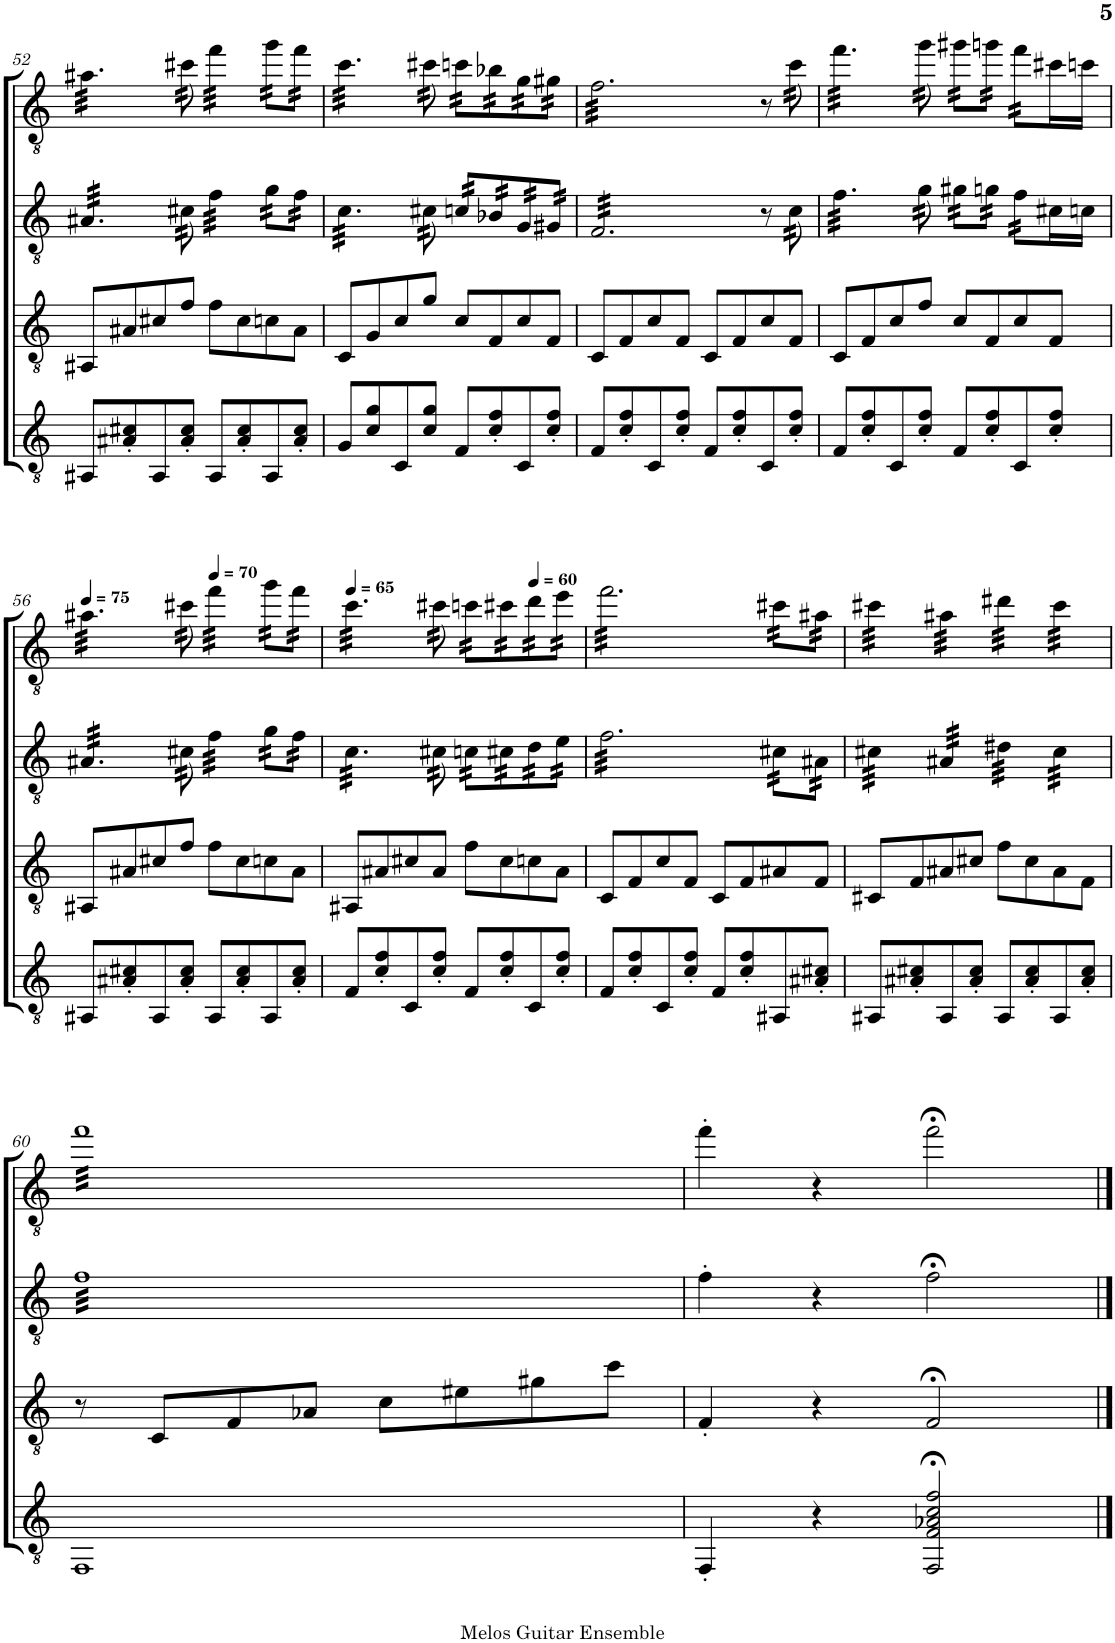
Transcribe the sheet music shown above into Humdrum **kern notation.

**kern	**kern	**kern	**kern
*part4	*part3	*part2	*part1
*staff4	*staff3	*staff2	*staff1
*I"Gt-4	*I"Gt-3	*I"Gt-2	*I"Gt-1
!!LO:PB:g=z
*clefGv2	*clefGv2	*clefGv2	*clefGv2
*k[]	*k[]	*k[]	*k[]
*M4/4	*M4/4	*M4/4	*M4/4
=52	=52	=52	=52
*	*	*tremolo	*
*	*	*	*tremolo
8AA#X/L	8AA#X/L	32A#X/LLL	32a#X\LLL
.	.	32A#X/	32a#X\
.	.	32A#X/	32a#X\
.	.	32A#X/	32a#X\
8A#X/' 8c#X/'	8A#X/	32A#X/	32a#X\
.	.	32A#X/	32a#X\
.	.	32A#X/	32a#X\
.	.	32A#X/	32a#X\
8AA#/	8c#X/	32A#X/	32a#X\
.	.	32A#X/	32a#X\
.	.	32A#X/	32a#X\
.	.	32A#X/JJJ	32a#X\JJJ
8A#/' 8c#/'J	8f/J	32c#X\	32cc#X\
.	.	32c#X\	32cc#X\
.	.	32c#X\	32cc#X\
.	.	32c#X\	32cc#X\
8AA#/L	8f\L	32f\LLL	32ff\LLL
.	.	32f\	32ff\
.	.	32f\	32ff\
.	.	32f\	32ff\
8A#/' 8c#/'	8c#\	32f\	32ff\
.	.	32f\	32ff\
.	.	32f\	32ff\
.	.	32f\JJJ	32ff\JJJ
8AA#/	8cn\	32g\LLL	32gg\LLL
.	.	32g\	32gg\
.	.	32g\	32gg\
.	.	32g\	32gg\
8A#/' 8c#/'J	8A#\J	32f\	32ff\
.	.	32f\	32ff\
.	.	32f\	32ff\
.	.	32f\JJJ	32ff\JJJ
=53	=53	=53	=53
8G/L	8C/L	32c\LLL	32cc\LLL
.	.	32c\	32cc\
.	.	32c\	32cc\
.	.	32c\	32cc\
8c/ 8g/	8G/	32c\	32cc\
.	.	32c\	32cc\
.	.	32c\	32cc\
.	.	32c\	32cc\
8C/	8c/	32c\	32cc\
.	.	32c\	32cc\
.	.	32c\	32cc\
.	.	32c\JJJ	32cc\JJJ
8c/ 8g/J	8g/J	32c#X\	32cc#X\
.	.	32c#X\	32cc#X\
.	.	32c#X\	32cc#X\
.	.	32c#X\	32cc#X\
8F/L	8c/L	32cn/LLL	32ccn\LLL
.	.	32cn/	32ccn\
.	.	32cn/	32ccn\
.	.	32cn/	32ccn\
8c/' 8f/'	8F/	32B-X/	32b-X\
.	.	32B-X/	32b-X\
.	.	32B-X/	32b-X\
.	.	32B-X/	32b-X\
8C/	8c/	32G/	32g\
.	.	32G/	32g\
.	.	32G/	32g\
.	.	32G/	32g\
8c/' 8f/'J	8F/J	32G#X/	32g#X\
.	.	32G#X/	32g#X\
.	.	32G#X/	32g#X\
.	.	32G#X/JJJ	32g#X\JJJ
=54	=54	=54	=54
8F/L	8C/L	32F/LLL	32f\LLL
.	.	32F/	32f\
.	.	32F/	32f\
.	.	32F/	32f\
8c/' 8f/'	8F/	32F/	32f\
.	.	32F/	32f\
.	.	32F/	32f\
.	.	32F/	32f\
8C/	8c/	32F/	32f\
.	.	32F/	32f\
.	.	32F/	32f\
.	.	32F/	32f\
8c/' 8f/'J	8F/J	32F/	32f\
.	.	32F/	32f\
.	.	32F/	32f\
.	.	32F/	32f\
8F/L	8C/L	32F/	32f\
.	.	32F/	32f\
.	.	32F/	32f\
.	.	32F/	32f\
8c/' 8f/'	8F/	32F/	32f\
.	.	32F/	32f\
.	.	32F/	32f\
.	.	32F/JJJ	32f\JJJ
8C/	8c/	8r	8r
8c/' 8f/'J	8F/J	32c\	32cc\
.	.	32c\	32cc\
.	.	32c\	32cc\
.	.	32c\	32cc\
=55	=55	=55	=55
8F/L	8C/L	32f\LLL	32ff\LLL
.	.	32f\	32ff\
.	.	32f\	32ff\
.	.	32f\	32ff\
8c/' 8f/'	8F/	32f\	32ff\
.	.	32f\	32ff\
.	.	32f\	32ff\
.	.	32f\	32ff\
8C/	8c/	32f\	32ff\
.	.	32f\	32ff\
.	.	32f\	32ff\
.	.	32f\JJJ	32ff\JJJ
8c/' 8f/'J	8f/J	32g\	32gg\
.	.	32g\	32gg\
.	.	32g\	32gg\
.	.	32g\	32gg\
8F/L	8c/L	32g#X\LLL	32gg#X\LLL
.	.	32g#X\	32gg#X\
.	.	32g#X\	32gg#X\
.	.	32g#X\	32gg#X\
8c/' 8f/'	8F/	32gn\	32ggn\
.	.	32gn\	32ggn\
.	.	32gn\	32ggn\
.	.	32gn\JJJ	32ggn\JJJ
8C/	8c/	32f\LLL	32ff\LLL
.	.	32f\	32ff\
.	.	32f\	32ff\
.	.	32f\	32ff\
*	*	*	*Xtremolo
*	*	*Xtremolo	*
8c/' 8f/'J	8F/J	16c#X\L	16cc#X\L
.	.	16cn\JJ	16ccn\JJ
!!LO:LB:g=z
=56	=56	=56	=56
*	*	*	*MM75
*	*	*tremolo	*
*	*	*	*tremolo
8AA#X/L	8AA#X/L	32A#X/LLL	32a#X\LLL
.	.	32A#X/	32a#X\
.	.	32A#X/	32a#X\
.	.	32A#X/	32a#X\
8A#X/' 8c#X/'	8A#X/	32A#X/	32a#X\
.	.	32A#X/	32a#X\
.	.	32A#X/	32a#X\
.	.	32A#X/	32a#X\
8AA#/	8c#X/	32A#X/	32a#X\
.	.	32A#X/	32a#X\
.	.	32A#X/	32a#X\
.	.	32A#X/JJJ	32a#X\JJJ
8A#/' 8c#/'J	8f/J	32c#X\	32cc#X\
.	.	32c#X\	32cc#X\
.	.	32c#X\	32cc#X\
.	.	32c#X\	32cc#X\
*	*	*	*MM70
8AA#/L	8f\L	32f\LLL	32ff\LLL
.	.	32f\	32ff\
.	.	32f\	32ff\
.	.	32f\	32ff\
8A#/' 8c#/'	8c#\	32f\	32ff\
.	.	32f\	32ff\
.	.	32f\	32ff\
.	.	32f\JJJ	32ff\JJJ
8AA#/	8cn\	32g\LLL	32gg\LLL
.	.	32g\	32gg\
.	.	32g\	32gg\
.	.	32g\	32gg\
8A#/' 8c#/'J	8A#\J	32f\	32ff\
.	.	32f\	32ff\
.	.	32f\	32ff\
.	.	32f\JJJ	32ff\JJJ
=57	=57	=57	=57
*	*	*	*MM65
8F/L	8AA#X/L	32c\LLL	32cc\LLL
.	.	32c\	32cc\
.	.	32c\	32cc\
.	.	32c\	32cc\
8c/' 8f/'	8A#X/	32c\	32cc\
.	.	32c\	32cc\
.	.	32c\	32cc\
.	.	32c\	32cc\
8C/	8c#X/	32c\	32cc\
.	.	32c\	32cc\
.	.	32c\	32cc\
.	.	32c\JJJ	32cc\JJJ
8c/' 8f/'J	8A#/J	32c#X\	32cc#X\
.	.	32c#X\	32cc#X\
.	.	32c#X\	32cc#X\
.	.	32c#X\	32cc#X\
8F/L	8f\L	32cn\LLL	32ccn\LLL
.	.	32cn\	32ccn\
.	.	32cn\	32ccn\
.	.	32cn\	32ccn\
8c/' 8f/'	8c#\	32c#X\	32cc#X\
.	.	32c#X\	32cc#X\
.	.	32c#X\	32cc#X\
.	.	32c#X\	32cc#X\
*	*	*	*MM60
8C/	8cn\	32d\	32dd\
.	.	32d\	32dd\
.	.	32d\	32dd\
.	.	32d\	32dd\
8c/' 8f/'J	8A#\J	32e\	32ee\
.	.	32e\	32ee\
.	.	32e\	32ee\
.	.	32e\JJJ	32ee\JJJ
=58	=58	=58	=58
8F/L	8C/L	32f\LLL	32ff\LLL
.	.	32f\	32ff\
.	.	32f\	32ff\
.	.	32f\	32ff\
8c/' 8f/'	8F/	32f\	32ff\
.	.	32f\	32ff\
.	.	32f\	32ff\
.	.	32f\	32ff\
8C/	8c/	32f\	32ff\
.	.	32f\	32ff\
.	.	32f\	32ff\
.	.	32f\	32ff\
8c/' 8f/'J	8F/J	32f\	32ff\
.	.	32f\	32ff\
.	.	32f\	32ff\
.	.	32f\	32ff\
8F/L	8C/L	32f\	32ff\
.	.	32f\	32ff\
.	.	32f\	32ff\
.	.	32f\	32ff\
8c/' 8f/'	8F/	32f\	32ff\
.	.	32f\	32ff\
.	.	32f\	32ff\
.	.	32f\JJJ	32ff\JJJ
8AA#X/	8A#X/	32c#X\LLL	32cc#X\LLL
.	.	32c#X\	32cc#X\
.	.	32c#X\	32cc#X\
.	.	32c#X\	32cc#X\
8A#X/' 8c#X/'J	8F/J	32A#X\	32a#X\
.	.	32A#X\	32a#X\
.	.	32A#X\	32a#X\
.	.	32A#X\JJJ	32a#X\JJJ
=59	=59	=59	=59
8AA#X/L	8C#X/L	32c#X\LLL	32cc#X\LLL
.	.	32c#X\	32cc#X\
.	.	32c#X\	32cc#X\
.	.	32c#X\	32cc#X\
8A#X/' 8c#X/'	8F/	32c#X\	32cc#X\
.	.	32c#X\	32cc#X\
.	.	32c#X\	32cc#X\
.	.	32c#X\JJJ	32cc#X\JJJ
8AA#/	8A#X/	32A#X/LLL	32a#X\LLL
.	.	32A#X/	32a#X\
.	.	32A#X/	32a#X\
.	.	32A#X/	32a#X\
8A#/' 8c#/'J	8c#X/J	32A#X/	32a#X\
.	.	32A#X/	32a#X\
.	.	32A#X/	32a#X\
.	.	32A#X/JJJ	32a#X\JJJ
8AA#/L	8f\L	32d#X\LLL	32dd#X\LLL
.	.	32d#X\	32dd#X\
.	.	32d#X\	32dd#X\
.	.	32d#X\	32dd#X\
8A#/' 8c#/'	8c#\	32d#X\	32dd#X\
.	.	32d#X\	32dd#X\
.	.	32d#X\	32dd#X\
.	.	32d#X\JJJ	32dd#X\JJJ
8AA#/	8A#\	32c#\LLL	32cc#\LLL
.	.	32c#\	32cc#\
.	.	32c#\	32cc#\
.	.	32c#\	32cc#\
8A#/' 8c#/'J	8F\J	32c#\	32cc#\
.	.	32c#\	32cc#\
.	.	32c#\	32cc#\
.	.	32c#\JJJ	32cc#\JJJ
!!LO:LB:g=z
=60	=60	=60	=60
1FF	8r	32fLLL	32ffLLL
.	.	32f	32ff
.	.	32f	32ff
.	.	32f	32ff
.	8C/L	32f	32ff
.	.	32f	32ff
.	.	32f	32ff
.	.	32f	32ff
.	8F/	32f	32ff
.	.	32f	32ff
.	.	32f	32ff
.	.	32f	32ff
.	8A-X/J	32f	32ff
.	.	32f	32ff
.	.	32f	32ff
.	.	32f	32ff
.	8c\L	32f	32ff
.	.	32f	32ff
.	.	32f	32ff
.	.	32f	32ff
.	8e#X\	32f	32ff
.	.	32f	32ff
.	.	32f	32ff
.	.	32f	32ff
.	8g#X\	32f	32ff
.	.	32f	32ff
.	.	32f	32ff
.	.	32f	32ff
.	8cc\J	32f	32ff
.	.	32f	32ff
.	.	32f	32ff
.	.	32fJJJ	32ffJJJ
*	*	*	*Xtremolo
*	*	*Xtremolo	*
=61	=61	=61	=61
4FF'/	4F'/	4f'\	4ff'\
4r	4r	4r	4r
2FF/;< 2F/;< 2A-X/;< 2c/;< 2f/;<	2F;</	2f;<\	2ff;<\
==	==	==	==
*-	*-	*-	*-
